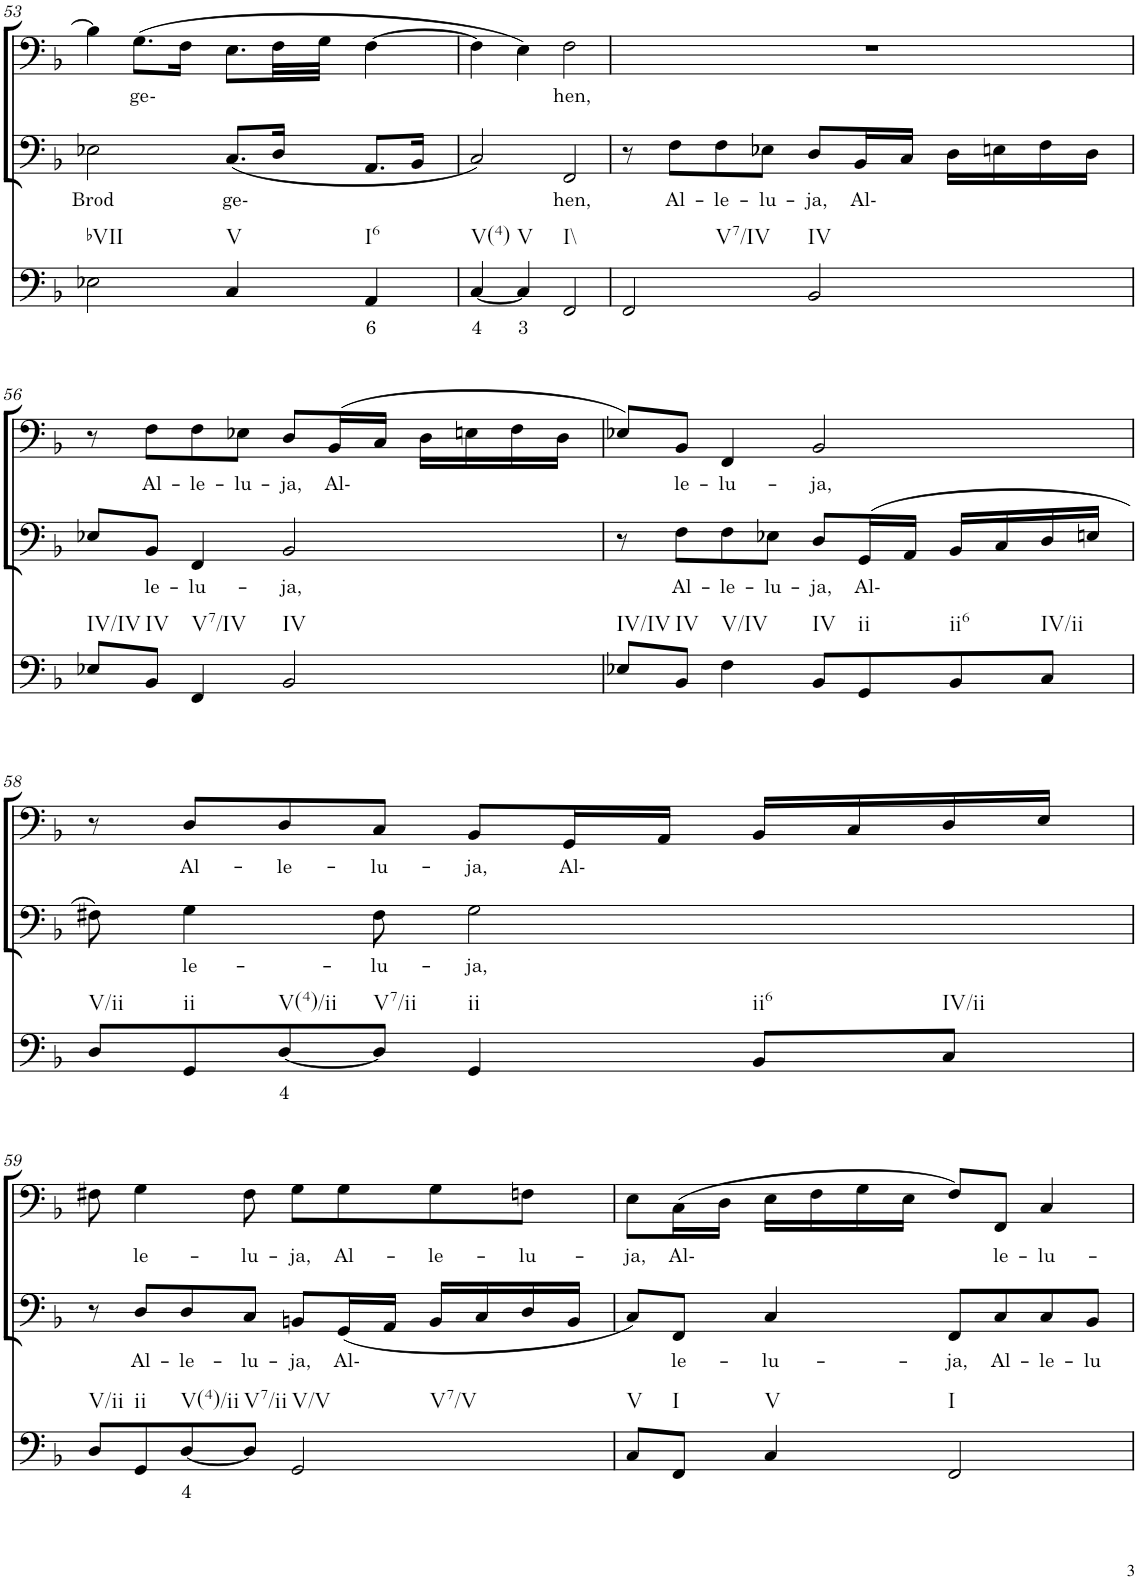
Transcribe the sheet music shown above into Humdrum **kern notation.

**kern	**text	**kern	**text	**kern	**text
*part3	*part3	*part2	*part2	*part1	*part1
*staff3	*staff3	*staff2	*staff2	*staff1	*staff1
*I"Continuo	*	*I"Bass II	*	*I"Bass I	*
!!LO:PB:g=z
*clefF4	*	*clefF4	*	*clefF4	*
*k[b-]	*	*k[b-]	*	*k[b-]	*
*M4/4	*	*M4/4	*	*M4/4	*
=53	=53	=53	=53	=53	=53
!LO:TX:b:t=bVII	!	!	!	!	!
!	!	!	!LO:LY:b	!	!
2E-X\	.	2E-X\	Brod	4B-\]	.
!	!	!	!	!	!LO:LY:b
.	.	.	.	(8.G\L	ge-
.	.	.	.	16F\Jk	.
!LO:TX:b:t=V	!	!	!	!	!
!	!	!	!LO:LY:b	!	!
4C/	.	(8.C/L	ge-	8.E\L	.
.	.	16D/Jk	.	32F\LL	.
.	.	.	.	32G\JJJ	.
!LO:TX:b:t=I6	!	!	!	!	!
!	!LO:LY:b	!	!	!	!
4AA/	6	8.AA/L	.	[4F\	.
.	.	16BB-/Jk	.	.	.
=54	=54	=54	=54	=54	=54
!LO:TX:b:t=V(4)	!	!	!	!	!
!	!LO:LY:b	!	!	!	!
[4C/	4	2C/)	.	4F\]	.
!LO:TX:b:t=V	!	!	!	!	!
!	!LO:LY:b	!	!	!	!
4C/]	3	.	.	4E\)	.
!LO:TX:b:t=I\\	!	!	!	!	!
!	!	!	!LO:LY:b	!	!LO:LY:b
2FF/	.	2FF/	hen,	2F\	hen,
=55	=55	=55	=55	=55	=55
!LO:TX:b:t=V7/IV	!	!	!	!	!
2FF/	.	8r	.	1r	.
!	!	!	!LO:LY:b	!	!
.	.	8F\L	Al-	.	.
!	!	!	!LO:LY:b	!	!
.	.	8F\	le-	.	.
!	!	!	!LO:LY:b	!	!
.	.	8E-X\J	lu-	.	.
!LO:TX:b:t=IV	!	!	!	!	!
!	!	!	!LO:LY:b	!	!
2BB-/	.	8D/L	ja,	.	.
!	!	!	!LO:LY:b	!	!
.	.	16BB-/L	Al-	.	.
.	.	16C/JJ	.	.	.
.	.	16D\LL	.	.	.
.	.	16En\	.	.	.
.	.	16F\	.	.	.
.	.	16D\JJ	.	.	.
!!LO:LB:g=z
=56	=56	=56	=56	=56	=56
!LO:TX:b:t=IV/IV	!	!	!	!	!
8E-X/L	.	8E-X/L	.	8r	.
!LO:TX:b:t=IV	!	!	!	!	!
!	!	!	!LO:LY:b	!	!LO:LY:b
8BB-/J	.	8BB-/J	le-	8F\L	Al-
!LO:TX:b:t=V7/IV	!	!	!	!	!
!	!	!	!LO:LY:b	!	!LO:LY:b
4FF/	.	4FF/	lu-	8F\	le-
!	!	!	!	!	!LO:LY:b
.	.	.	.	8E-X\J	lu-
!LO:TX:b:t=IV	!	!	!	!	!
!	!	!	!LO:LY:b	!	!LO:LY:b
2BB-/	.	2BB-/	ja,	8D/L	ja,
!	!	!	!	!	!LO:LY:b
.	.	.	.	(16BB-/L	Al-
.	.	.	.	16C/JJ	.
.	.	.	.	16D\LL	.
.	.	.	.	16En\	.
.	.	.	.	16F\	.
.	.	.	.	16D\JJ	.
=57	=57	=57	=57	=57	=57
!LO:TX:b:t=IV/IV	!	!	!	!	!
8E-X/L	.	8r	.	8E-X/L)	.
!LO:TX:b:t=IV	!	!	!	!	!
!	!	!	!LO:LY:b	!	!LO:LY:b
8BB-/J	.	8F\L	Al-	8BB-/J	le-
!LO:TX:b:t=V/IV	!	!	!	!	!
!	!	!	!LO:LY:b	!	!LO:LY:b
4F\	.	8F\	le-	4FF/	lu-
!	!	!	!LO:LY:b	!	!
.	.	8E-X\J	lu-	.	.
!LO:TX:b:t=IV	!	!	!	!	!
!	!	!	!LO:LY:b	!	!LO:LY:b
8BB-/L	.	8D/L	ja,	2BB-/	ja,
!LO:TX:b:t=ii	!	!	!	!	!
!	!	!	!LO:LY:b	!	!
8GG/	.	(16GG/L	Al-	.	.
.	.	16AA/JJ	.	.	.
!LO:TX:b:t=ii6	!	!	!	!	!
8BB-/	.	16BB-/LL	.	.	.
.	.	16C/	.	.	.
!LO:TX:b:t=IV/ii	!	!	!	!	!
8C/J	.	16D/	.	.	.
.	.	16En/JJ	.	.	.
!!LO:LB:g=z
=58	=58	=58	=58	=58	=58
!LO:TX:b:t=V/ii	!	!	!	!	!
8D/L	.	8F#X\)	.	8r	.
!LO:TX:b:t=ii	!	!	!	!	!
!	!	!	!LO:LY:b	!	!LO:LY:b
8GG/	.	4G\	le-	8D/L	Al-
!LO:TX:b:t=V(4)/ii	!	!	!	!	!
!	!LO:LY:b	!	!	!	!LO:LY:b
[8D/	4	.	.	8D/	le-
!LO:TX:b:t=V7/ii	!	!	!	!	!
!	!	!	!LO:LY:b	!	!LO:LY:b
8D/J]	.	8F#\	lu-	8C/J	lu-
!LO:TX:b:t=ii	!	!	!	!	!
!	!	!	!LO:LY:b	!	!LO:LY:b
4GG/	.	2G\	ja,	8BB-/L	ja,
!	!	!	!	!	!LO:LY:b
.	.	.	.	16GG/L	Al-
.	.	.	.	16AA/JJ	.
!LO:TX:b:t=ii6	!	!	!	!	!
8BB-/L	.	.	.	16BB-/LL	.
.	.	.	.	16C/	.
!LO:TX:b:t=IV/ii	!	!	!	!	!
8C/J	.	.	.	16D/	.
.	.	.	.	16E/JJ	.
!!LO:LB:g=z
=59	=59	=59	=59	=59	=59
!LO:TX:b:t=V/ii	!	!	!	!	!
8D/L	.	8r	.	8F#X\	.
!LO:TX:b:t=ii	!	!	!	!	!
!	!	!	!LO:LY:b	!	!LO:LY:b
8GG/	.	8D/L	Al-	4G\	le-
!LO:TX:b:t=V(4)/ii	!	!	!	!	!
!	!LO:LY:b	!	!LO:LY:b	!	!
[8D/	4	8D/	le-	.	.
!LO:TX:b:t=V7/ii	!	!	!	!	!
!	!	!	!LO:LY:b	!	!LO:LY:b
8D/J]	.	8C/J	lu-	8F#\	lu-
!LO:TX:b:t=V/V	!	!	!	!	!
!LO:TX:b:t=V7/V	!	!	!	!	!
!	!	!	!LO:LY:b	!	!LO:LY:b
2GG/	.	8BBn/L	ja,	8G\L	ja,
!	!	!	!LO:LY:b	!	!LO:LY:b
.	.	(16GG/L	Al-	8G\	Al-
.	.	16AA/JJ	.	.	.
!	!	!	!	!	!LO:LY:b
.	.	16BB/LL	.	8G\	le-
.	.	16C/	.	.	.
!	!	!	!	!	!LO:LY:b
.	.	16D/	.	8Fn\J	lu-
.	.	16BB/JJ	.	.	.
=60	=60	=60	=60	=60	=60
!LO:TX:b:t=V	!	!	!	!	!
!	!	!	!	!	!LO:LY:b
8C/L	.	8C/L)	.	8E\L	ja,
!LO:TX:b:t=I	!	!	!	!	!
!	!	!	!LO:LY:b	!	!LO:LY:b
8FF/J	.	8FF/J	le-	(16C\L	Al-
.	.	.	.	16D\JJ	.
!LO:TX:b:t=V	!	!	!	!	!
!	!	!	!LO:LY:b	!	!
4C/	.	4C/	lu-	16E\LL	.
.	.	.	.	16F\	.
.	.	.	.	16G\	.
.	.	.	.	16E\JJ	.
!LO:TX:b:t=I	!	!	!	!	!
!	!	!	!LO:LY:b	!	!
2FF/	.	8FF/L	ja,	8F/L)	.
!	!	!	!LO:LY:b	!	!LO:LY:b
.	.	8C/	Al-	8FF/J	le-
!	!	!	!LO:LY:b	!	!LO:LY:b
.	.	8C/	le-	4C/	lu-
!	!	!	!LO:LY:b	!	!
.	.	8BB-/J	lu	.	.
=	=	=	=	=	=
*-	*-	*-	*-	*-	*-
